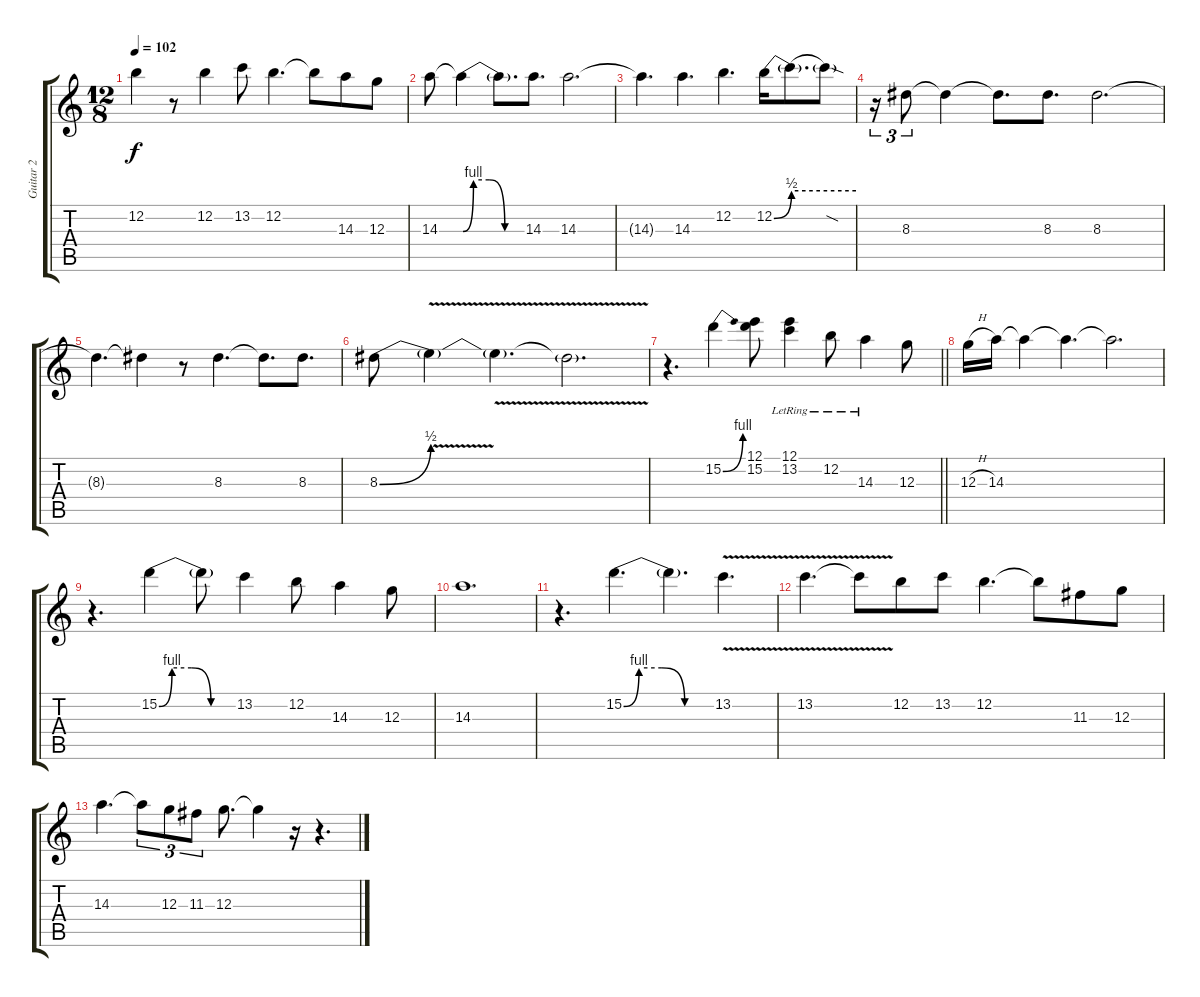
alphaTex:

\track ("Guitar 2" "Guitar 2") {instrument overdrivenguitar}
\staff {score tabs}
\tuning (E4 B3 G3 D3 A2 E2) {hide}
\ts (12 8)
\tempo 102
\clef g2
\ks c
12.2.4{dy f} r.8 12.2.4 13.2.8 12.2.4{d} 12.2{t}.8 14.3.8 12.3.8 |
14.3.8 14.3{be (custom 0 0 10 4 25 4 40 0 60 0) t}.4 14.3{t}.8{d} 14.3.8{d} 14.3.2{d} |
14.3{t}.4{d} 14.3.4{d} 12.2.4{d} 12.2{be (bend 0 0 60 2)}.16 12.2{be (hold 0 2 60 2) t}.8{d} 12.2{sod t}.8 |
r.16{tu (3 2)} 8.3.8{tu (3 2)} 8.3{t}.4 8.3{t}.8{d} 8.3.8{d} 8.3.2{d} |
8.3{t}.4{d} 8.3{t}.4 r.8 8.3.4{d} 8.3{t}.8{d} 8.3.8{d} |
8.3{be (bend 0 0 60 2)}.8 8.3{v t}.4 8.3{v t}.4{d} 8.3{v t}.2{d} |
\barLineRight lightlight
r.4{d} 15.2{be (bend 0 0 60 4)}.4 (12.1 15.2).8 (12.1{lr} 13.2{lr}).4 12.2{lr}.8 14.3{lr}.4 12.3.8 |
12.3{h}.16 14.3.16 14.3{t}.4 14.3{t}.4{d} 14.3{t}.2{d} |
r.4{d} 15.2{be (custom 0 0 10 4 25 4 40 0 60 0)}.4 15.2{t}.8 13.2.4 12.2.8 14.3.4 12.3.8 |
14.3.1{d} |
r.4{d} 15.2{be (custom 0 0 10 4 25 4 40 0 60 0)}.4{d} 15.2{t}.4{d} 13.2{v}.4{d} |
13.2{v}.4{d} 13.2{v t}.8 12.2.8 13.2.8 12.2.4{d} 12.2{t}.8 11.3.8 12.3.8 |
14.3.4{d} 14.3{t}.8{tu (3 2)} 12.3.8{tu (3 2)} 11.3.8{tu (3 2)} 12.3.8{d} 12.3{t}.4 r.16 r.4{d}
